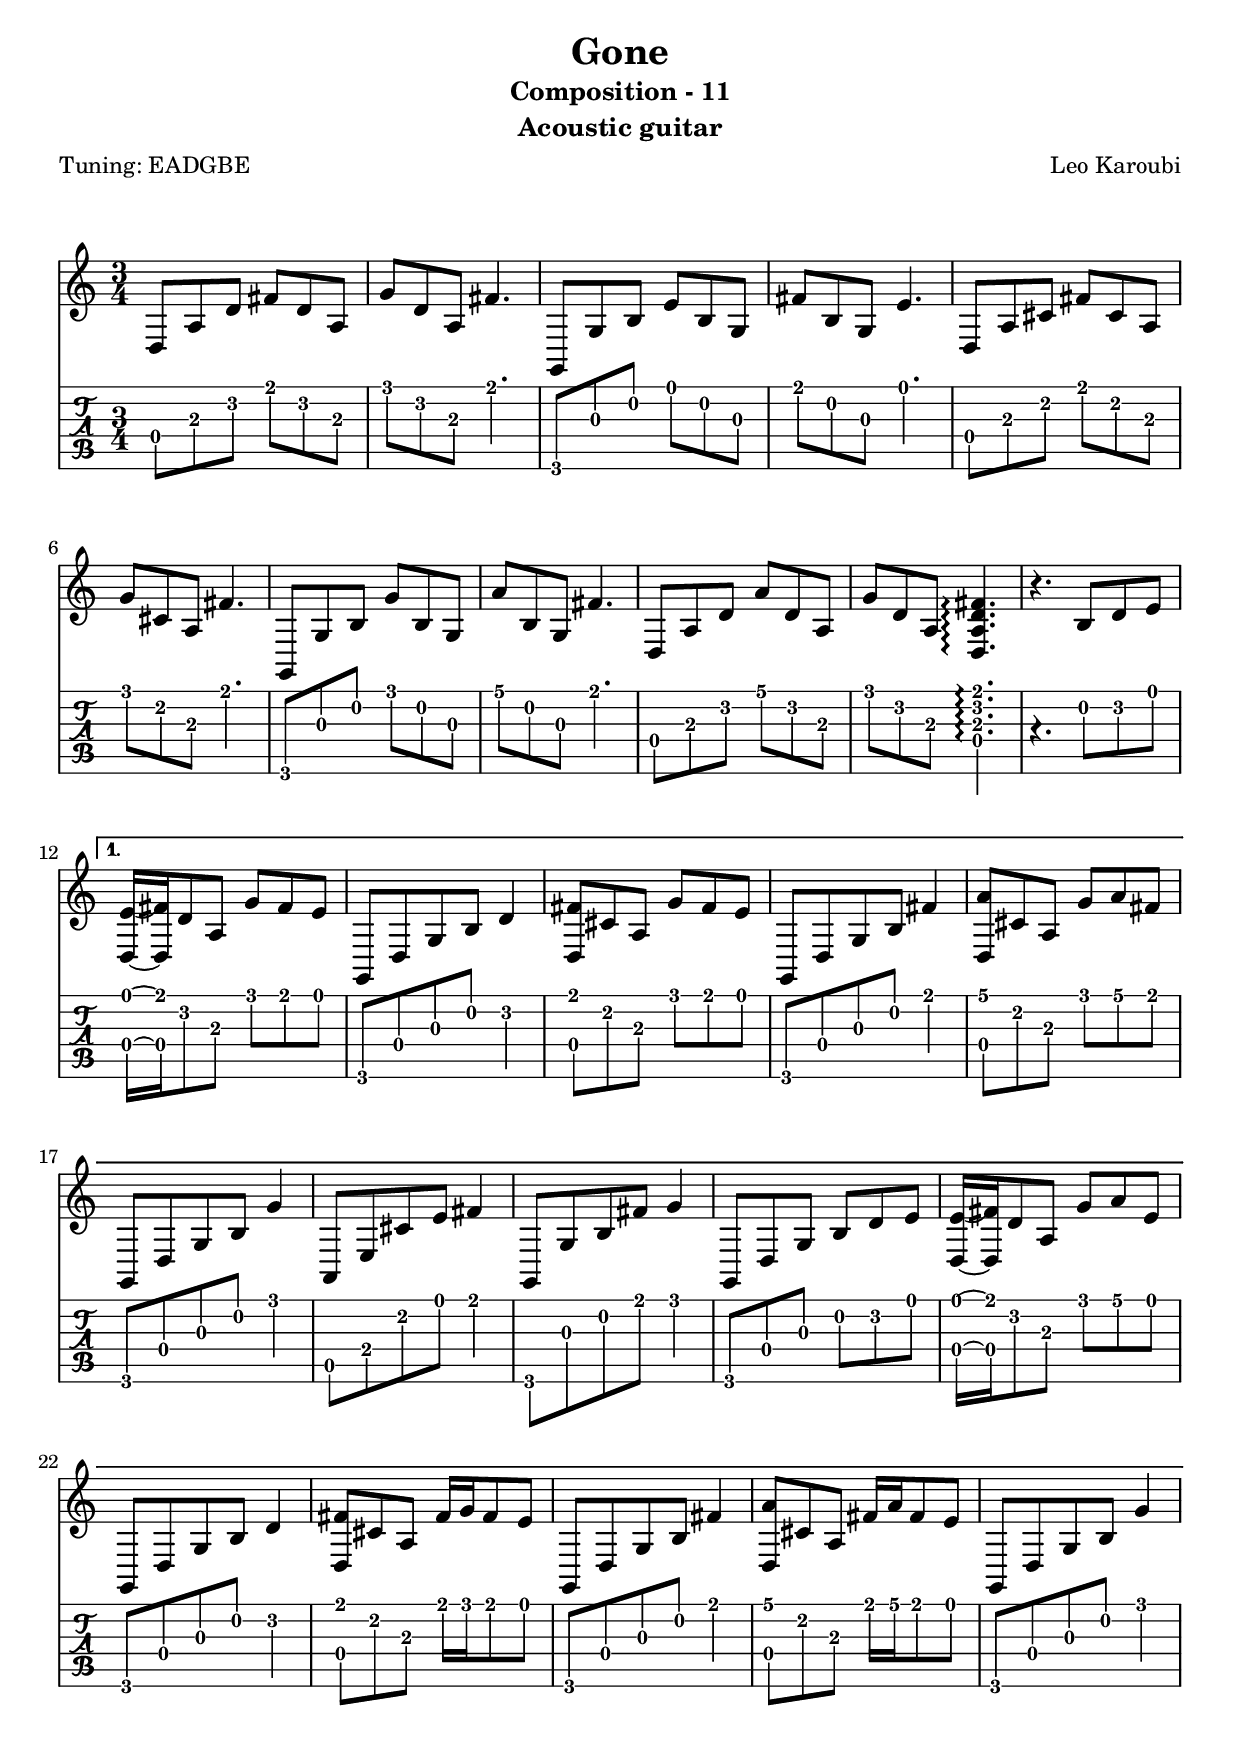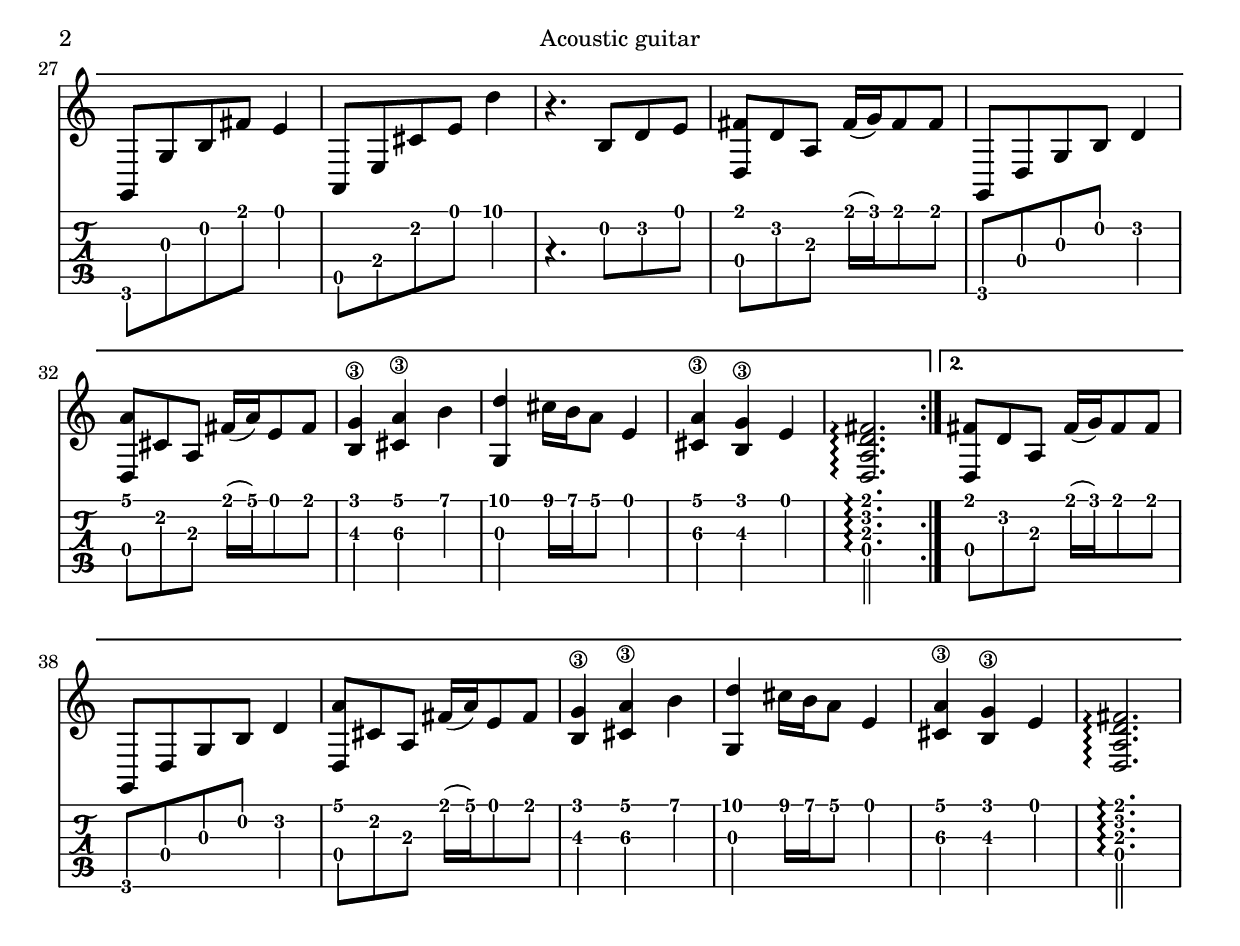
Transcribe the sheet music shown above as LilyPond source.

\version "2.22.1"
\include "english.ly"
\header {
  title = "Gone"
  subtitle = "Composition - 11"
  instrument = "Acoustic guitar"
  meter = "Tuning: EADGBE"
  arranger = "Leo Karoubi"
  % composer = "Leo Karoubi"
}

\layout { 
  indent = 0.0\cm 
  #(layout-set-staff-size 21)
  \context {
    \Score
    \override Glissando.thickness = #3
    \override Glissando.style = #'trill
    \override SpacingSpanner.common-shortest-duration = #(ly:make-moment 1/16)
  }
}

\markup { 
  \vspace #1
}

timeSign = 3/4
harmTwelve = \harmonic -\markup { \center-align \abs-fontsize #8 { harm. 12 }}
harmSeven = \harmonic -\markup { \center-align \abs-fontsize #8 { harm. 7 }}

rallentendo = -\markup { \abs-fontsize #10 { rallentendo }}

intro = {
    d8[ a d'] f-sharp'8[ d' a] |
    g'8[ d' a] f-sharp'4. |

    g,8[ g b] e'8[ b g] |
    f-sharp'8[ b g] e'4. |

    d8[ a c-sharp'] f-sharp'8[ c-sharp' a] |
    g'8[ c-sharp' a] f-sharp'4. |

    g,8[ g b] g'8[ b g] |
    a'8[ b g] f-sharp'4. |

    d8[ a d'] a'8[ d' a] |
    g'8[ d' a] <d a d' f-sharp'>4.\arpeggio |
    r4. b8[ d' e'] |
}

bridge = {
    <d f-sharp'>8[ d' a] f-sharp'16([ g') f-sharp'8 f-sharp'] |
    g,8[ d g b] d'4 |
    <d a'>8[ c-sharp' a] f-sharp'16([ a') e'8 f-sharp'] |
    <b\3 g'>4 <c-sharp'\3 a'>4 b'4 |
    <g d''>4 c-sharp''16[ b' a'8] e'4 |
    <c-sharp'\3 a'>4 <b\3 g'>4 e'4 |
    <d a d' f-sharp'>2.\arpeggio |
}

part_one = {
    <d~ e'(>16[ <d f-sharp')> d'8 a] g'8[ f-sharp' e'] |
    g,8[ d g b] d'4|
  
    <d f-sharp'>8[ c-sharp' a] g'8[ f-sharp' e'] |
    g,8[ d g b] f-sharp'4 |
  
    <d a'>8[ c-sharp' a] g'8[ a' f-sharp'] |
    g,8[ d g b] g'4 |

    a,8[ e c-sharp' e'] f-sharp'4 |
    g,8[ g b f-sharp'] g'4 |
    g,8[ d g] b8[ d' e'] |



    <d~ e'(>16[ <d f-sharp')> d'8 a] g'8[ a' e'] |
    g,8[ d g b] d'4|
  
    <d f-sharp'>8[ c-sharp' a] f-sharp'16[ g' f-sharp'8 e'] |
    g,8[ d g b] f-sharp'4 |
  
    <d a'>8[ c-sharp' a] f-sharp'16[ a' f-sharp'8 e'] |
    g,8[ d g b] g'4 |

    g,8[ g b f-sharp'] e'4 |
    a,8[ e c-sharp' e'] d''4 |
    r4. b8[ d' e'] |
}

outro = {
    \intro
}

full_part = {
    \repeat volta 2 {
      \intro
    }
    \alternative {
      { \part_one \bridge }
      { \bridge }
    }
}

\score {
    <<
    \new Staff {
        \clef "G"
        \time \timeSign
        \full_part
    }
    \new TabStaff {
        \set TabStaff.minimumFret = #0
        \time \timeSign
        \tabFullNotation
        \full_part
    }
    >>
}
